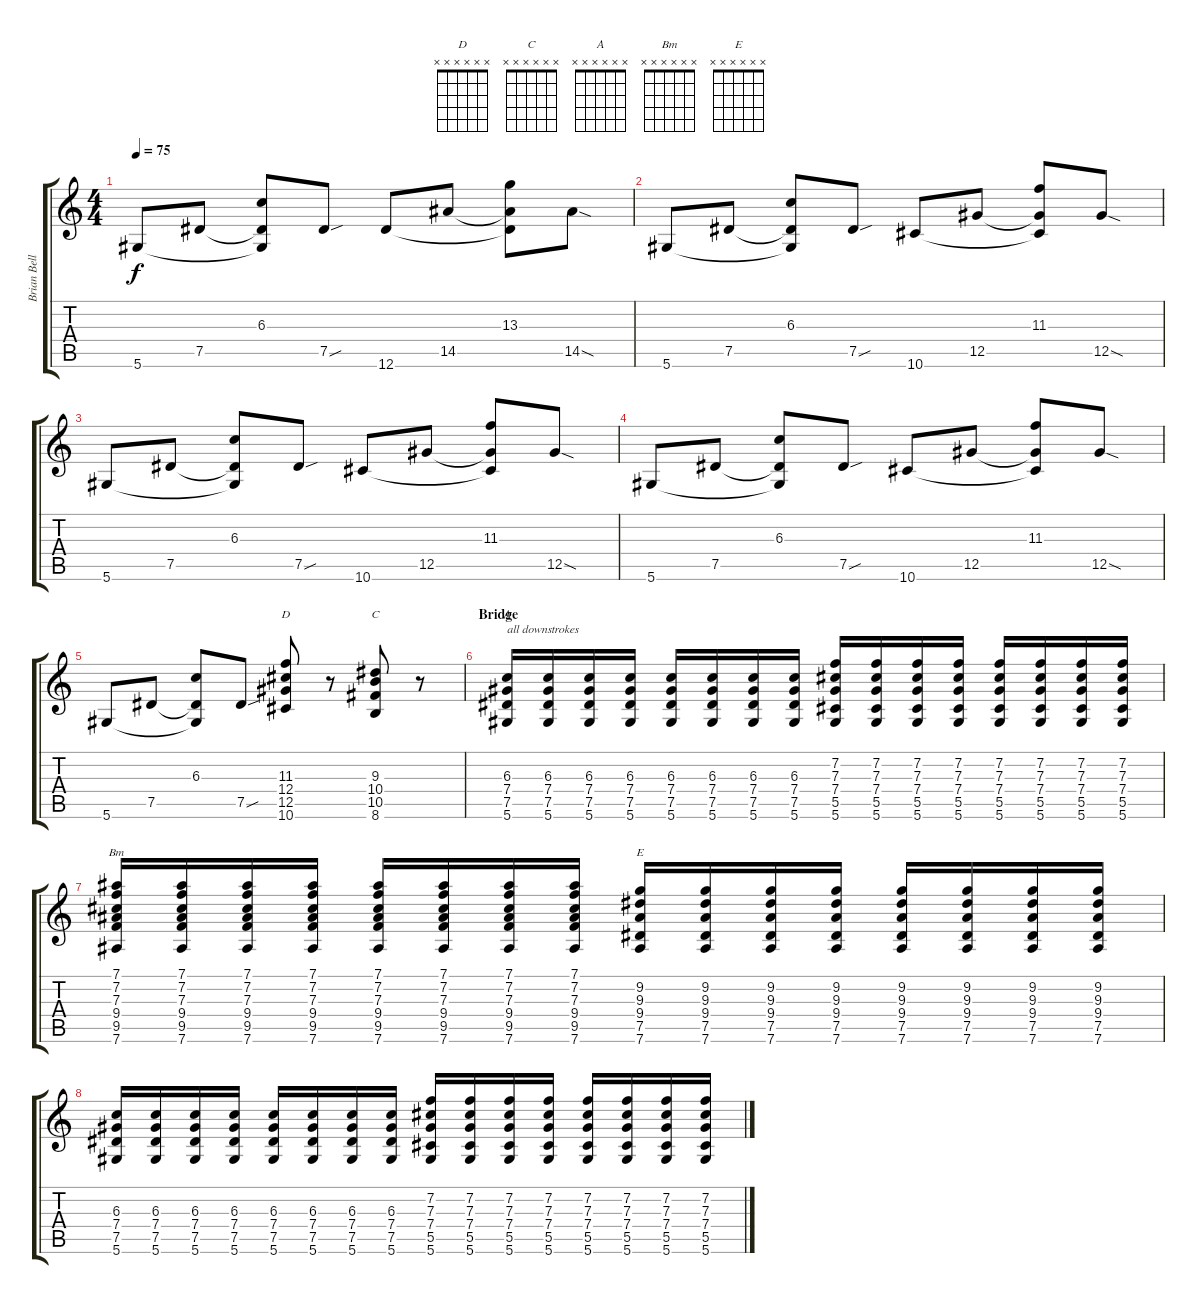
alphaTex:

\track ("Brian Bell - Guitar" "Brian Bell") {instrument electricguitarclean}
\staff {score tabs}
\tuning (Eb4 Bb3 Gb3 Db3 Ab2 Eb2) {hide}
\chord ("D" x x x x x x)
\chord ("C" x x x x x x)
\chord ("A" x x x x x x)
\chord ("Bm" x x x x x x)
\chord ("E" x x x x x x)
\ts (4 4)
\tempo 75
\clef g2
\ks c
5.6.8{dy f} 7.5.8 (6.3 7.5{t} 5.6{t}).8 7.5{sou}.8 12.6.8 14.5.8 (13.3 14.5{t} 12.6{t}).8 14.5{sod}.8 |
5.6.8 7.5.8 (6.3 7.5{t} 5.6{t}).8 7.5{sou}.8 10.6.8 12.5.8 (11.3 12.5{t} 10.6{t}).8 12.5{sod}.8 |
5.6.8 7.5.8 (6.3 7.5{t} 5.6{t}).8 7.5{sou}.8 10.6.8 12.5.8 (11.3 12.5{t} 10.6{t}).8 12.5{sod}.8 |
5.6.8 7.5.8 (6.3 7.5{t} 5.6{t}).8 7.5{sou}.8 10.6.8 12.5.8 (11.3 12.5{t} 10.6{t}).8 12.5{sod}.8 |
5.6.8 7.5.8 (6.3 7.5{t} 5.6{t}).8 7.5{sou}.8 (11.3 12.4 12.5 10.6).8{ch "D"} r.8 (9.3 10.4 10.5 8.6).8{ch "C"} r.8 |
\section ("" "Bridge")
(6.3 7.4 7.5 5.6).16{ch "A" txt "all downstrokes"} (6.3 7.4 7.5 5.6).16 (6.3 7.4 7.5 5.6).16 (6.3 7.4 7.5 5.6).16 (6.3 7.4 7.5 5.6).16 (6.3 7.4 7.5 5.6).16 (6.3 7.4 7.5 5.6).16 (6.3 7.4 7.5 5.6).16 (7.2 7.3 7.4 5.5 5.6).16 (7.2 7.3 7.4 5.5 5.6).16 (7.2 7.3 7.4 5.5 5.6).16 (7.2 7.3 7.4 5.5 5.6).16 (7.2 7.3 7.4 5.5 5.6).16 (7.2 7.3 7.4 5.5 5.6).16 (7.2 7.3 7.4 5.5 5.6).16 (7.2 7.3 7.4 5.5 5.6).16 |
(7.1 7.2 7.3 9.4 9.5 7.6).16{ch "Bm"} (7.1 7.2 7.3 9.4 9.5 7.6).16 (7.1 7.2 7.3 9.4 9.5 7.6).16 (7.1 7.2 7.3 9.4 9.5 7.6).16 (7.1 7.2 7.3 9.4 9.5 7.6).16 (7.1 7.2 7.3 9.4 9.5 7.6).16 (7.1 7.2 7.3 9.4 9.5 7.6).16 (7.1 7.2 7.3 9.4 9.5 7.6).16 (9.2 9.3 9.4 7.5 7.6).16{ch "E"} (9.2 9.3 9.4 7.5 7.6).16 (9.2 9.3 9.4 7.5 7.6).16 (9.2 9.3 9.4 7.5 7.6).16 (9.2 9.3 9.4 7.5 7.6).16 (9.2 9.3 9.4 7.5 7.6).16 (9.2 9.3 9.4 7.5 7.6).16 (9.2 9.3 9.4 7.5 7.6).16 |
(6.3 7.4 7.5 5.6).16 (6.3 7.4 7.5 5.6).16 (6.3 7.4 7.5 5.6).16 (6.3 7.4 7.5 5.6).16 (6.3 7.4 7.5 5.6).16 (6.3 7.4 7.5 5.6).16 (6.3 7.4 7.5 5.6).16 (6.3 7.4 7.5 5.6).16 (7.2 7.3 7.4 5.5 5.6).16 (7.2 7.3 7.4 5.5 5.6).16 (7.2 7.3 7.4 5.5 5.6).16 (7.2 7.3 7.4 5.5 5.6).16 (7.2 7.3 7.4 5.5 5.6).16 (7.2 7.3 7.4 5.5 5.6).16 (7.2 7.3 7.4 5.5 5.6).16 (7.2 7.3 7.4 5.5 5.6).16
